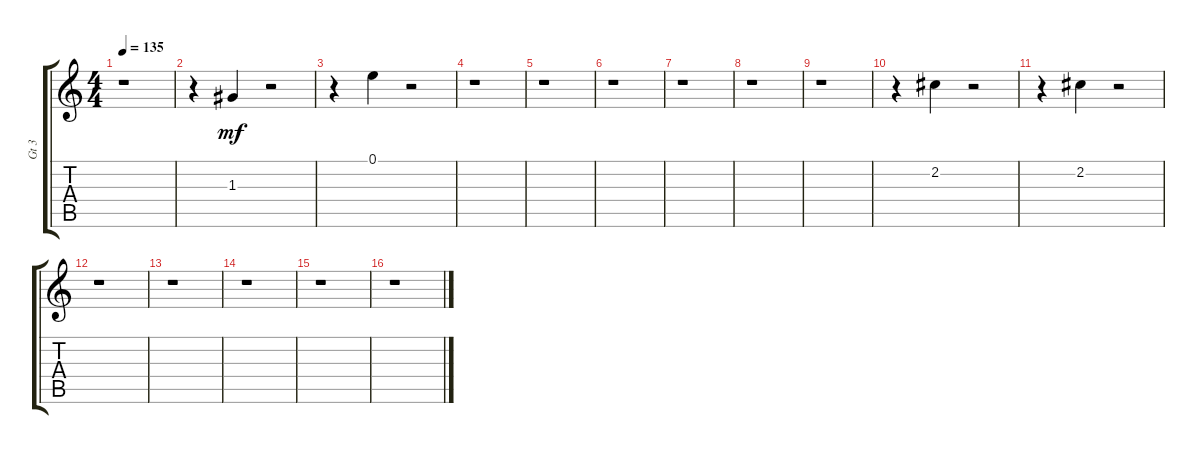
\track ("Gt 3                                " "Gt 3      ") {instrument guitarharmonics}
\staff {score tabs}
\tuning (E4 B3 G3 D3 A2 E2) {hide}
\ts (4 4)
\tempo 135
\clef g2
\ks c
r.1{dy ff} |
r.4 1.3.4{dy mf balance 5 instrument guitarharmonics} r.2 |
r.4 0.1.4 r.2 |
r.1 |
r.1 |
r.1 |
r.1 |
r.1 |
r.1 |
r.4 2.2.4 r.2 |
r.4 2.2.4 r.2 |
r.1 |
r.1 |
r.1 |
r.1 |
r.1
